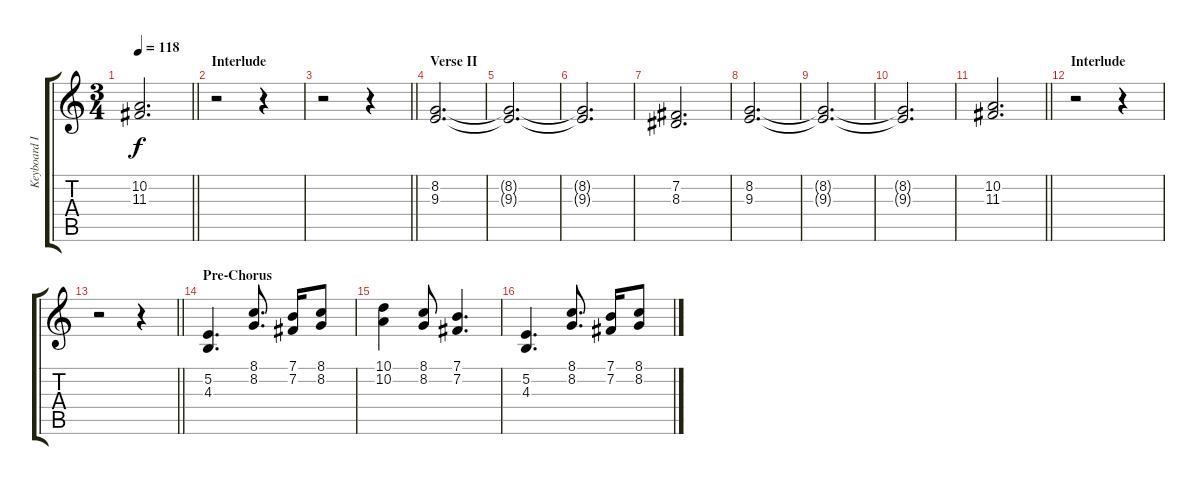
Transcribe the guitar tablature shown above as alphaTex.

\track ("Keyboard I" "Keyboard I") {instrument choiraahs}
\staff {score tabs}
\tuning (E4 B3 G3 D3 A2 E2) {hide}
\ts (3 4)
\tempo 118
\clef g2
\barLineRight lightlight
\ks c
(10.2 11.3).2{d dy f} |
\section ("" "Interlude")
r.2 r.4 |
\barLineRight lightlight
r.2 r.4 |
\section ("" "Verse II")
(8.2 9.3).2{d} |
(8.2{t} 9.3{t}).2{d} |
(8.2{t} 9.3{t}).2{d} |
(7.2 8.3).2{d} |
(8.2 9.3).2{d} |
(8.2{t} 9.3{t}).2{d} |
(8.2{t} 9.3{t}).2{d} |
\barLineRight lightlight
(10.2 11.3).2{d} |
\section ("" "Interlude")
r.2 r.4 |
\barLineRight lightlight
r.2 r.4 |
\section ("" "Pre-Chorus")
(5.2 4.3).4{d} (8.1 8.2).8{d} (7.1 7.2).16 (8.1 8.2).8 |
(10.1 10.2).4 (8.1 8.2).8 (7.1 7.2).4{d} |
(5.2 4.3).4{d} (8.1 8.2).8{d} (7.1 7.2).16 (8.1 8.2).8
